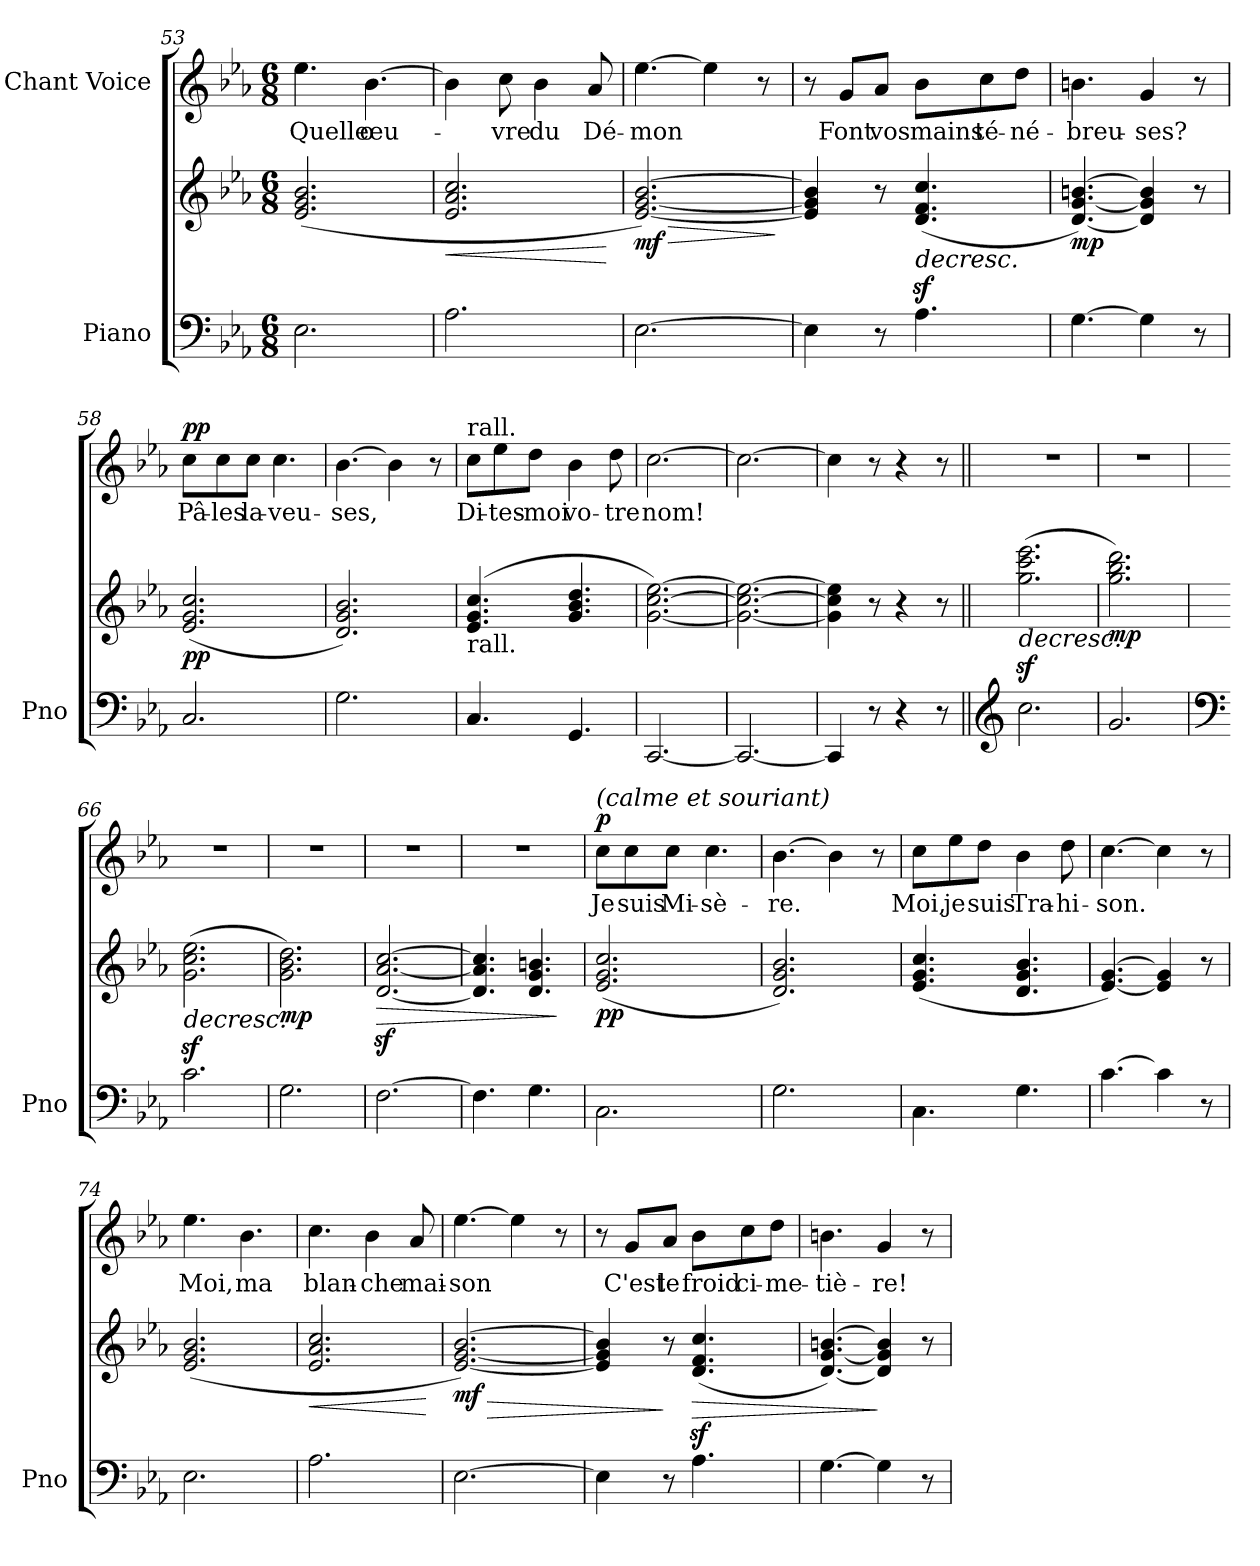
**kern	**kern	**dynam	**kern	**text	**dynam
*part2	*part2	*part2	*part1	*part1	*part1
*staff3	*staff2	*staff2/3	*staff1	*staff1	*staff1
*I"Piano	*	*	*I"Chant Voice	*	*
*I'Pno	*	*	*	*	*
*clefF4	*clefG2	*	*clefG2	*	*
*k[b-e-a-]	*k[b-e-a-]	*	*k[b-e-a-]	*	*
*M6/8	*M6/8	*	*M6/8	*	*
=53	=53	=53	=53	=53	=53
!	!	!	!	!LO:LY:b	!
2.E-\	(<2.e-/ 2.g/ 2.b-/	.	4.ee-\	Quelle	.
!	!	!	!	!LO:LY:b	!
.	.	.	[4.b-\	œu-	.
=54	=54	=54	=54	=54	=54
!	!	!LO:HP:b	!	!	!
2.A-\	2.e-/ 2.a-/ 2.cc/	<	4b-\]	.	.
!	!	!	!	!LO:LY:b	!
.	.	.	8cc\	-vre	.
!	!	!	!	!LO:LY:b	!
.	.	.	4b-\	du	.
!	!	!	!	!LO:LY:b	!
.	.	.	8a-/	Dé-	.
.	.	[	.	.	.
=55	=55	=55	=55	=55	=55
!	!	!LO:HP:b	!	!LO:LY:b	!
!	!	!LO:DY:n=1:b	!	!	!
[2.E-\	[2.e-/ [2.g/ [2.b-/)	> mf	[4.ee-\	-mon	.
.	.	.	4ee-\]	.	.
.	.	.	8r	.	.
.	.	]	.	.	.
!!LO:LB:g=z
=56	=56	=56	=56	=56	=56
4E-\]	4e-/] 4g/] 4b-/]	.	8r	.	.
!	!	!	!	!LO:LY:b	!
.	.	.	8g/L	Font	.
!	!	!	!	!LO:LY:b	!
8r	8r	.	8a-/J	vos	.
!	!	!LO:HP:b	!	!LO:LY:b	!
4.A-\	(>4.d/z< 4.f/z< 4.cc/z<	>	8b-\L	mains	.
!	!	!	!	!LO:LY:b	!
.	.	.	8cc\	té-	.
!	!	!	!	!LO:LY:b	!
.	.	.	8dd\J	-né-	.
=57	=57	=57	=57	=57	=57
!	!	!LO:DY:b	!	!LO:LY:b	!
[4.G\	[4.d/ [4.g/ [4.bn/)	mp	4.bn\	-breu-	.
!	!	!	!	!LO:LY:b	!
4G\]	4d/] 4g/] 4b/]	]	4g/	-ses?	.
8r	8r	.	8r	.	.
=58	=58	=58	=58	=58	=58
!	!	!LO:DY:b	!	!LO:LY:b	!LO:DY:a
2.C/	(<2.e-/ 2.g/ 2.cc/	pp	8cc\L	Pâ-	pp
!	!	!	!	!LO:LY:b	!
.	.	.	8cc\	-les	.
!	!	!	!	!LO:LY:b	!
.	.	.	8cc\J	la-	.
!	!	!	!	!LO:LY:b	!
.	.	.	4.cc\	-veu-	.
=59	=59	=59	=59	=59	=59
!	!	!	!	!LO:LY:b	!
2.G\	2.d/ 2.g/ 2.b-/)	.	[4.b-\	-ses,	.
.	.	.	4b-\]	.	.
.	.	.	8r	.	.
=60	=60	=60	=60	=60	=60
*	*	*	*MM110	*	*
!	!	!	!LO:TX:a:t=rall.	!	!
!	!LO:TX:b:t=rall.	!	!	!	!
!	!	!	!	!LO:LY:b	!
4.C/	(>4.e-/ 4.g/ 4.cc/	.	8cc\L	Di-	.
!	!	!	!	!LO:LY:b	!
.	.	.	8ee-\	-tes-	.
!	!	!	!	!LO:LY:b	!
.	.	.	8dd\J	-moi	.
*	*	*	*MM100	*	*
!	!	!	!	!LO:LY:b	!
4.GG/	4.g/ 4.b-/ 4.dd/	.	4b-\	vo-	.
!	!	!	!	!LO:LY:b	!
.	.	.	8dd\	-tre	.
!!LO:LB:g=z
=61	=61	=61	=61	=61	=61
!	!	!	!	!LO:LY:b	!
[2.CC/	[2.g\ [2.cc\ [2.ee-\)	.	[2.cc\	nom!	.
=62	=62	=62	=62	=62	=62
2.CC/_	2.g\_ 2.cc\_ 2.ee-\_	.	2.cc\_	.	.
=63	=63	=63	=63	=63	=63
4CC/]	4g\] 4cc\] 4ee-\]	.	4cc\]	.	.
8r	8r	.	8r	.	.
4r	4r	.	4r	.	.
8r	8r	.	8r	.	.
=64||	=64||	=64||	=64||	=64||	=64||
*clefG2	*	*	*	*	*
*	*	*	*MM116	*	*
!	!	!LO:HP:b	!	!	!
2.cc\	(>2.gg\z< 2.ccc\z< 2.eee-\z<	>	2.r	.	.
=65	=65	=65	=65	=65	=65
!	!	!LO:DY:b	!	!	!
2.g/	2.gg\ 2.bb-\ 2.ddd\)	mp	2.r	.	.
.	.	]	.	.	.
=66	=66	=66	=66	=66	=66
*clefF4	*	*	*	*	*
!	!	!LO:HP:b	!	!	!
2.c\	(>2.g\z< 2.cc\z< 2.ee-\z<	>	2.r	.	.
=67	=67	=67	=67	=67	=67
!	!	!LO:DY:b	!	!	!
2.G\	2.g\ 2.b-\ 2.dd\)	mp	2.r	.	.
.	.	]	.	.	.
=68	=68	=68	=68	=68	=68
!	!	!LO:HP:b	!	!	!
[2.F\	[2.d/z< [2.a-/z< [2.cc/z<	>	2.r	.	.
=69	=69	=69	=69	=69	=69
4.F\]	4.d/] 4.a-/] 4.cc/]	.	2.r	.	.
4.G\	4.d/ 4.g/ 4.bn/	.	.	.	.
.	.	]	.	.	.
!!LO:PB:g=z
=70	=70	=70	=70	=70	=70
!	!	!	!LO:TX:a:i:t=(calme et souriant)	!	!
!	!	!LO:DY:b	!	!LO:LY:b	!LO:DY:a
2.C\	(<2.e-/ 2.g/ 2.cc/	pp	8cc\L	Je	p
!	!	!	!	!LO:LY:b	!
.	.	.	8cc\	suis	.
!	!	!	!	!LO:LY:b	!
.	.	.	8cc\J	Mi-	.
!	!	!	!	!LO:LY:b	!
.	.	.	4.cc\	-sè-	.
=71	=71	=71	=71	=71	=71
!	!	!	!	!LO:LY:b	!
2.G\	2.d/ 2.g/ 2.b-/)	.	[4.b-\	-re.	.
.	.	.	4b-\]	.	.
.	.	.	8r	.	.
=72	=72	=72	=72	=72	=72
!	!	!	!	!LO:LY:b	!
4.C\	(<4.e-/ 4.g/ 4.cc/	.	8cc\L	Moi,	.
!	!	!	!	!LO:LY:b	!
.	.	.	8ee-\	je	.
!	!	!	!	!LO:LY:b	!
.	.	.	8dd\J	suis	.
!	!	!	!	!LO:LY:b	!
4.G\	4.d/ 4.g/ 4.b-/	.	4b-\	Tra-	.
!	!	!	!	!LO:LY:b	!
.	.	.	8dd\	-hi-	.
=73	=73	=73	=73	=73	=73
!	!	!	!	!LO:LY:b	!
[4.c\	[4.e-/ [4.g/)	.	[4.cc\	-son.	.
4c\]	4e-/] 4g/]	.	4cc\]	.	.
8r	8r	.	8r	.	.
=74	=74	=74	=74	=74	=74
!	!	!	!	!LO:LY:b	!
2.E-\	(<2.e-/ 2.g/ 2.b-/	.	4.ee-\	Moi,	.
!	!	!	!	!LO:LY:b	!
.	.	.	4.b-\	ma	.
!!LO:LB:g=z
=75	=75	=75	=75	=75	=75
!	!	!LO:HP:b	!	!LO:LY:b	!
2.A-\	2.e-/ 2.a-/ 2.cc/	<	4.cc\	blan-	.
!	!	!	!	!LO:LY:b	!
.	.	.	4b-\	-che	.
!	!	!	!	!LO:LY:b	!
.	.	.	8a-/	mai-	.
.	.	[	.	.	.
=76	=76	=76	=76	=76	=76
!	!	!LO:HP:b	!	!LO:LY:b	!
!	!	!LO:DY:n=1:b	!	!	!
[2.E-\	[2.e-/ [2.g/ [2.b-/)	> mf	[4.ee-\	-son	.
.	.	.	4ee-\]	.	.
.	.	.	8r	.	.
=77	=77	=77	=77	=77	=77
4E-\]	4e-/] 4g/] 4b-/]	.	8r	.	.
!	!	!	!	!LO:LY:b	!
.	.	.	8g/L	C'est	.
!	!	!	!	!LO:LY:b	!
8r	8r	]	8a-/J	le	.
!	!	!LO:HP:b	!	!LO:LY:b	!
4.A-\	(>4.d/z< 4.f/z< 4.cc/z<	>	8b-\L	froid	.
!	!	!	!	!LO:LY:b	!
.	.	.	8cc\	ci-	.
!	!	!	!	!LO:LY:b	!
.	.	.	8dd\J	-me-	.
=78	=78	=78	=78	=78	=78
!	!	!	!	!LO:LY:b	!
[4.G\	[4.d/ [4.g/ [4.bn/)	.	4.bn\	-tiè-	.
!	!	!	!	!LO:LY:b	!
4G\]	4d/] 4g/] 4b/]	]	4g/	-re!	.
8r	8r	.	8r	.	.
=	=	=	=	=	=
*-	*-	*-	*-	*-	*-
